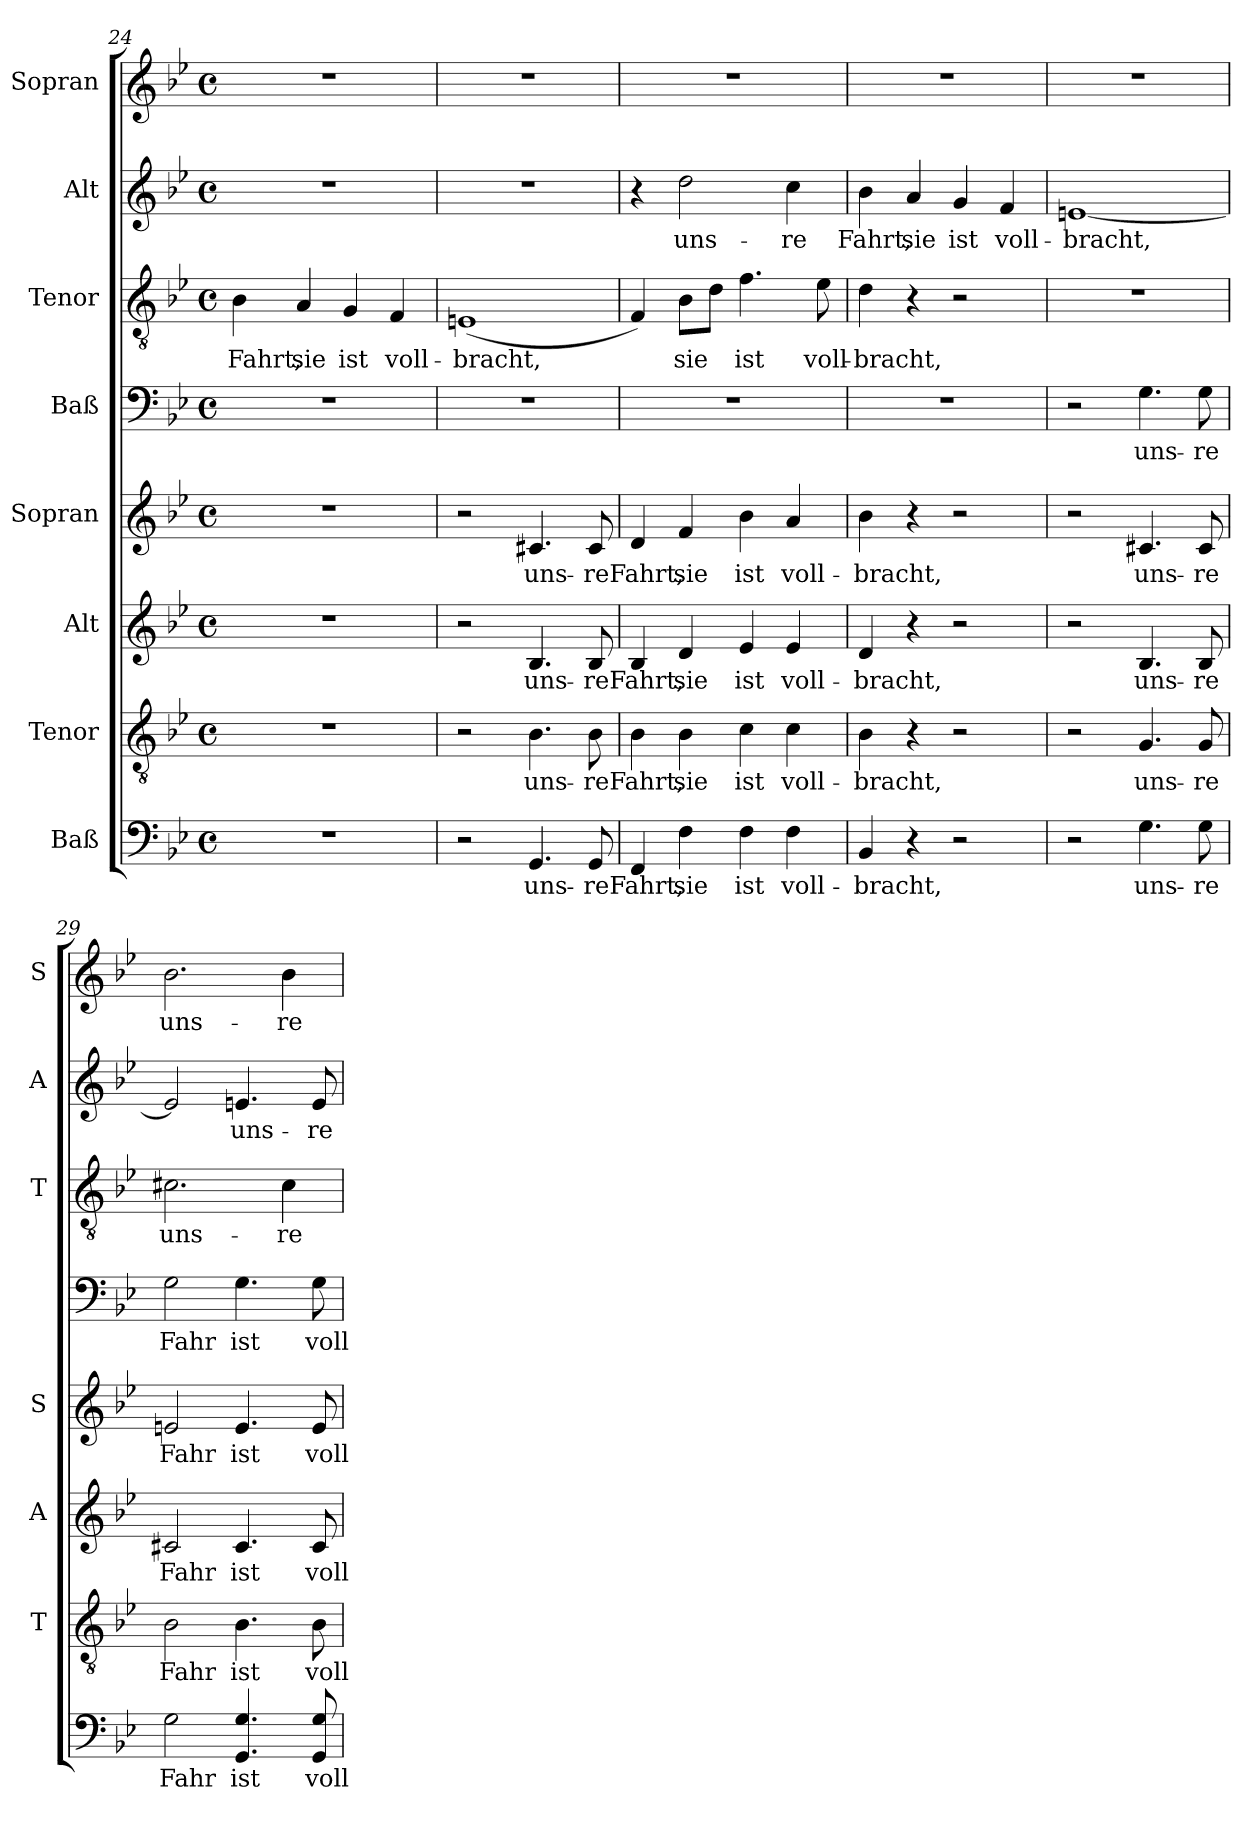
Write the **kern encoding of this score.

**kern	**text	**kern	**text	**kern	**text	**kern	**text	**kern	**text	**kern	**text	**kern	**text	**kern	**text
*part8	*part8	*part7	*part7	*part6	*part6	*part5	*part5	*part4	*part4	*part3	*part3	*part2	*part2	*part1	*part1
*staff8	*staff8	*staff7	*staff7	*staff6	*staff6	*staff5	*staff5	*staff4	*staff4	*staff3	*staff3	*staff2	*staff2	*staff1	*staff1
*I"Baß	*	*I"Tenor	*	*I"Alt	*	*I"Sopran	*	*I"Baß	*	*I"Tenor	*	*I"Alt	*	*I"Sopran	*
*	*	*I'T	*	*I'A	*	*I'S	*	*	*	*I'T	*	*I'A	*	*I'S	*
*clefF4	*	*clefGv2	*	*clefG2	*	*clefG2	*	*clefF4	*	*clefGv2	*	*clefG2	*	*clefG2	*
*k[b-e-]	*	*k[b-e-]	*	*k[b-e-]	*	*k[b-e-]	*	*k[b-e-]	*	*k[b-e-]	*	*k[b-e-]	*	*k[b-e-]	*
*B-:	*	*B-:	*	*B-:	*	*B-:	*	*B-:	*	*B-:	*	*B-:	*	*B-:	*
*M4/4	*	*M4/4	*	*M4/4	*	*M4/4	*	*M4/4	*	*M4/4	*	*M4/4	*	*M4/4	*
*met(c)	*	*met(c)	*	*met(c)	*	*met(c)	*	*met(c)	*	*met(c)	*	*met(c)	*	*met(c)	*
=24	=24	=24	=24	=24	=24	=24	=24	=24	=24	=24	=24	=24	=24	=24	=24
1r	.	1r	.	1r	.	1r	.	1r	.	4B-	Fahrt,	1r	.	1r	.
.	.	.	.	.	.	.	.	.	.	4A	sie	.	.	.	.
.	.	.	.	.	.	.	.	.	.	4G	ist	.	.	.	.
.	.	.	.	.	.	.	.	.	.	4F	voll-	.	.	.	.
=25	=25	=25	=25	=25	=25	=25	=25	=25	=25	=25	=25	=25	=25	=25	=25
2r	.	2r	.	2r	.	2r	.	1r	.	(1En	-bracht,	1r	.	1r	.
4.GG	uns-	4.B-	uns-	4.B-	uns-	4.c#X	uns-	.	.	.	.	.	.	.	.
8GG	-re	8B-	-re	8B-	-re	8c#	-re	.	.	.	.	.	.	.	.
=26	=26	=26	=26	=26	=26	=26	=26	=26	=26	=26	=26	=26	=26	=26	=26
4FF	Fahrt,	4B-	Fahrt,	4B-	Fahrt,	4d	Fahrt,	1r	.	4F)	.	4r	.	1r	.
4F	sie	4B-	sie	4d	sie	4f	sie	.	.	8B-L	sie	2dd	uns-	.	.
.	.	.	.	.	.	.	.	.	.	8dJ	.	.	.	.	.
4F	ist	4c	ist	4e-	ist	4b-	ist	.	.	4.f	ist	.	.	.	.
4F	voll-	4c	voll-	4e-	voll-	4a	voll-	.	.	.	.	4cc	-re	.	.
.	.	.	.	.	.	.	.	.	.	8e-	voll-	.	.	.	.
=27	=27	=27	=27	=27	=27	=27	=27	=27	=27	=27	=27	=27	=27	=27	=27
4BB-	-bracht,	4B-	-bracht,	4d	-bracht,	4b-	-bracht,	1r	.	4d	-bracht,	4b-	Fahrt,	1r	.
4r	.	4r	.	4r	.	4r	.	.	.	4r	.	4a	sie	.	.
2r	.	2r	.	2r	.	2r	.	.	.	2r	.	4g	ist	.	.
.	.	.	.	.	.	.	.	.	.	.	.	4f	voll-	.	.
=28	=28	=28	=28	=28	=28	=28	=28	=28	=28	=28	=28	=28	=28	=28	=28
2r	.	2r	.	2r	.	2r	.	2r	.	1r	.	[1en	-bracht,	1r	.
4.G	uns-	4.G	uns-	4.B-	uns-	4.c#X	uns-	4.G	uns-	.	.	.	.	.	.
8G	-re	8G	-re	8B-	-re	8c#	-re	8G	-re	.	.	.	.	.	.
=29	=29	=29	=29	=29	=29	=29	=29	=29	=29	=29	=29	=29	=29	=29	=29
2G	Fahr	2B-	Fahr	2c#X	Fahr	2en	Fahr	2G	Fahr	2.c#X	uns-	2en]	.	2.b-	uns-
4.GG 4.G	ist	4.B-	ist	4.c#	ist	4.e	ist	4.G	ist	.	.	4.e	uns-	.	.
.	.	.	.	.	.	.	.	.	.	4c#	-re	.	.	4b-	-re
8GG 8G	voll-	8B-	voll-	8c#	voll-	8e	voll-	8G	voll-	.	.	8e	-re	.	.
=	=	=	=	=	=	=	=	=	=	=	=	=	=	=	=
*-	*-	*-	*-	*-	*-	*-	*-	*-	*-	*-	*-	*-	*-	*-	*-
